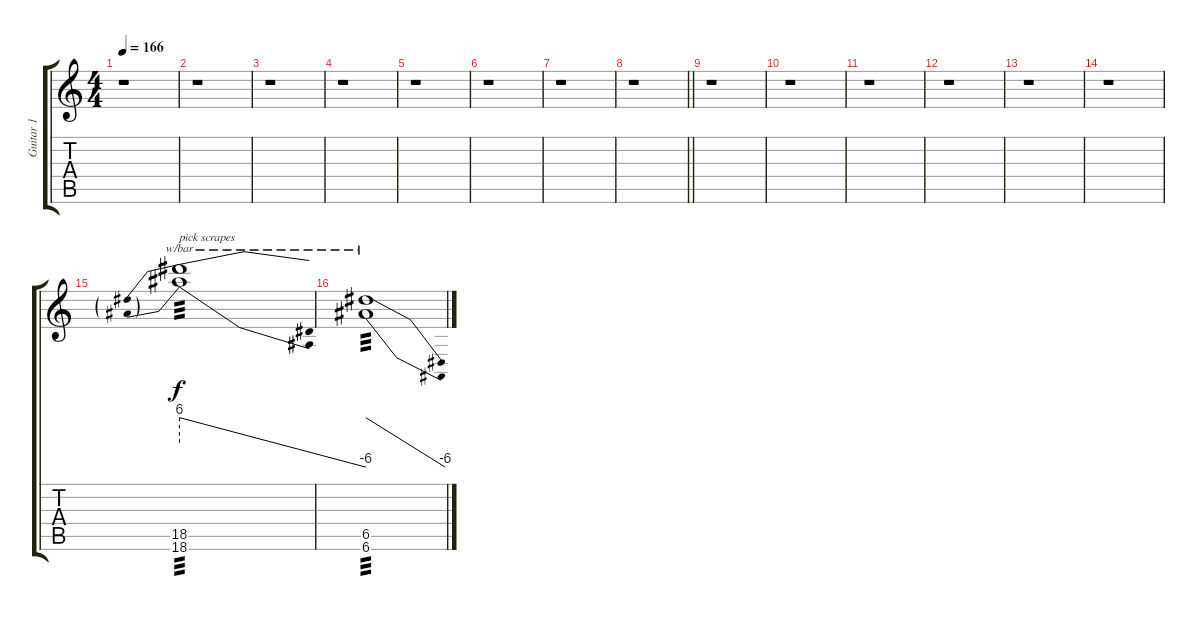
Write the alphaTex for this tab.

\track ("Guitar 1" "Guitar 1") {instrument distortionguitar}
\staff {score tabs}
\tuning (E4 B3 G3 D3 A2 E2) {hide}
\ts (4 4)
\tempo 166
\clef g2
\ks c
r.1{dy f} |
r.1 |
r.1 |
r.1 |
r.1 |
r.1 |
r.1 |
\barLineRight lightlight
r.1 |
r.1 |
r.1 |
r.1 |
r.1 |
r.1 |
r.1 |
(18.5 18.6).1{tbe (predivedive default 0 24 60 -24) txt "pick scrapes" tp 3 volume 16 instrument guitarharmonics} |
(6.5 6.6).1{tbe (dive default 0 24 60 -24) tp 3}
